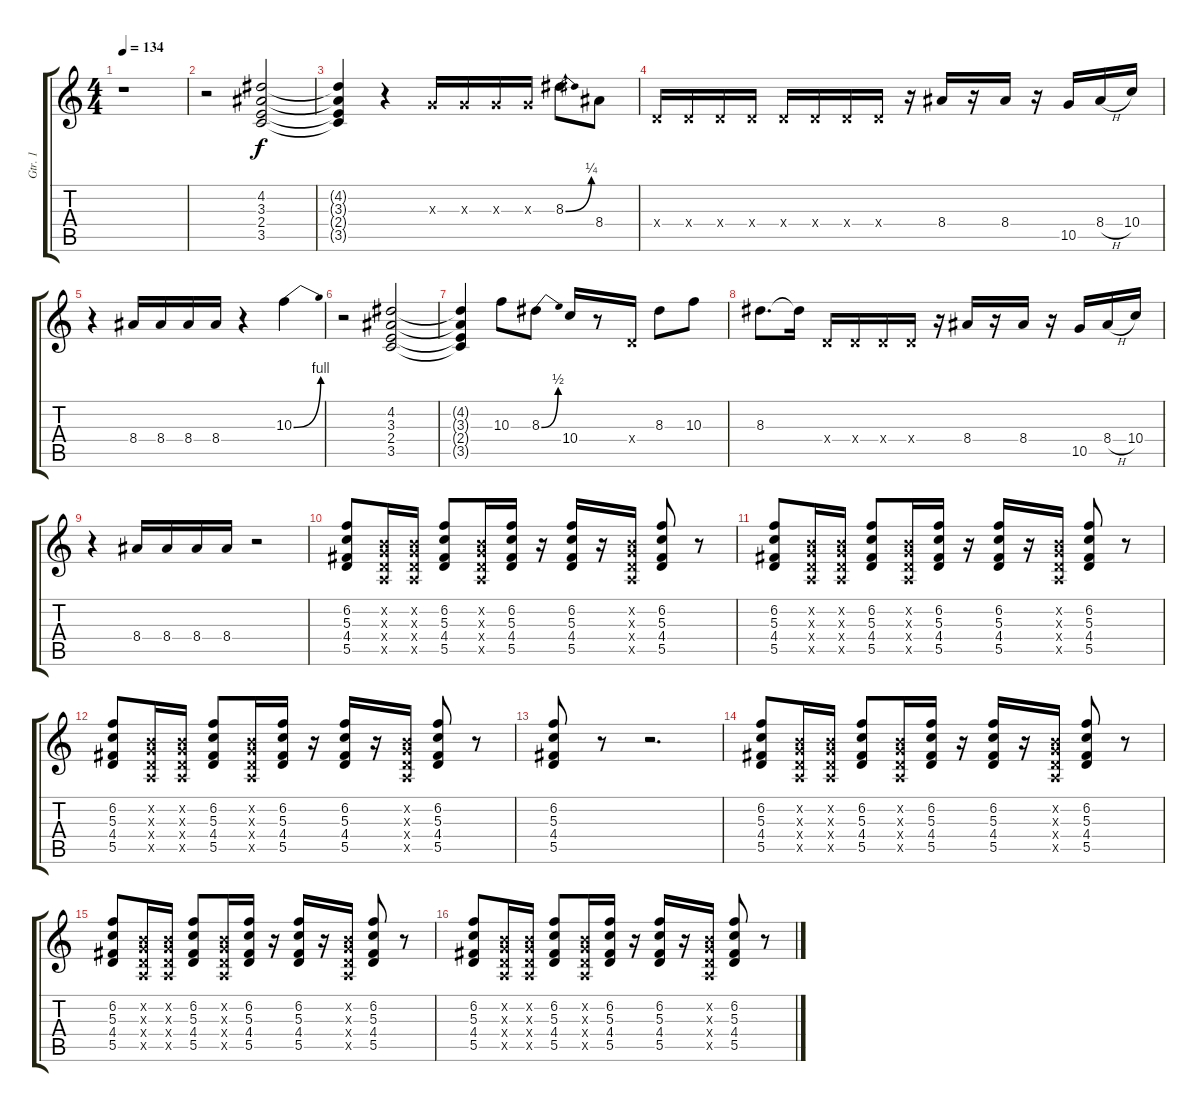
\track ("Gtr. 1" "Gtr. 1") {instrument electricguitarclean}
\staff {score tabs}
\tuning (E4 B3 G3 D3 A2 E2) {hide}
\ts (4 4)
\tempo 134
\clef g2
\ks c
r.1{dy f} |
r.2 (4.2 3.3 2.4 3.5).2 |
(4.2{t} 3.3{t} 2.4{t} 3.5{t}).4 r.4 0.3{x}.16 0.3{x}.16 0.3{x}.16 0.3{x}.16 8.3{be (bend 0 0 60 1)}.8 8.4.8 |
0.4{x}.16 0.4{x}.16 0.4{x}.16 0.4{x}.16 0.4{x}.16 0.4{x}.16 0.4{x}.16 0.4{x}.16 r.16 8.4.16 r.16 8.4.16 r.16 10.5.16 8.4{h}.16 10.4.16 |
r.4 8.4.16 8.4.16 8.4.16 8.4.16 r.4 10.3{be (bend 0 0 60 4)}.4 |
r.2 (4.2 3.3 2.4 3.5).2 |
(4.2{t} 3.3{t} 2.4{t} 3.5{t}).4 10.3.8 8.3{be (bend 0 0 60 2)}.8 10.4.16 r.8 0.4{x}.16 8.3.8 10.3.8 |
8.3.8{d} 8.3{t}.16 0.4{x}.16 0.4{x}.16 0.4{x}.16 0.4{x}.16 r.16 8.4.16 r.16 8.4.16 r.16 10.5.16 8.4{h}.16 10.4.16 |
r.4 8.4.16 8.4.16 8.4.16 8.4.16 r.2 |
(6.2 5.3 4.4 5.5).8 (0.2{x} 0.3{x} 0.4{x} 0.5{x}).16 (0.2{x} 0.3{x} 0.4{x} 0.5{x}).16 (6.2 5.3 4.4 5.5).8 (0.2{x} 0.3{x} 0.4{x} 0.5{x}).16 (6.2 5.3 4.4 5.5).16 r.16 (6.2 5.3 4.4 5.5).16 r.16 (0.2{x} 0.3{x} 0.4{x} 0.5{x}).16 (6.2 5.3 4.4 5.5).8 r.8 |
(6.2 5.3 4.4 5.5).8 (0.2{x} 0.3{x} 0.4{x} 0.5{x}).16 (0.2{x} 0.3{x} 0.4{x} 0.5{x}).16 (6.2 5.3 4.4 5.5).8 (0.2{x} 0.3{x} 0.4{x} 0.5{x}).16 (6.2 5.3 4.4 5.5).16 r.16 (6.2 5.3 4.4 5.5).16 r.16 (0.2{x} 0.3{x} 0.4{x} 0.5{x}).16 (6.2 5.3 4.4 5.5).8 r.8 |
(6.2 5.3 4.4 5.5).8 (0.2{x} 0.3{x} 0.4{x} 0.5{x}).16 (0.2{x} 0.3{x} 0.4{x} 0.5{x}).16 (6.2 5.3 4.4 5.5).8 (0.2{x} 0.3{x} 0.4{x} 0.5{x}).16 (6.2 5.3 4.4 5.5).16 r.16 (6.2 5.3 4.4 5.5).16 r.16 (0.2{x} 0.3{x} 0.4{x} 0.5{x}).16 (6.2 5.3 4.4 5.5).8 r.8 |
(6.2 5.3 4.4 5.5).8 r.8 r.2{d} |
(6.2 5.3 4.4 5.5).8 (0.2{x} 0.3{x} 0.4{x} 0.5{x}).16 (0.2{x} 0.3{x} 0.4{x} 0.5{x}).16 (6.2 5.3 4.4 5.5).8 (0.2{x} 0.3{x} 0.4{x} 0.5{x}).16 (6.2 5.3 4.4 5.5).16 r.16 (6.2 5.3 4.4 5.5).16 r.16 (0.2{x} 0.3{x} 0.4{x} 0.5{x}).16 (6.2 5.3 4.4 5.5).8 r.8 |
(6.2 5.3 4.4 5.5).8 (0.2{x} 0.3{x} 0.4{x} 0.5{x}).16 (0.2{x} 0.3{x} 0.4{x} 0.5{x}).16 (6.2 5.3 4.4 5.5).8 (0.2{x} 0.3{x} 0.4{x} 0.5{x}).16 (6.2 5.3 4.4 5.5).16 r.16 (6.2 5.3 4.4 5.5).16 r.16 (0.2{x} 0.3{x} 0.4{x} 0.5{x}).16 (6.2 5.3 4.4 5.5).8 r.8 |
(6.2 5.3 4.4 5.5).8 (0.2{x} 0.3{x} 0.4{x} 0.5{x}).16 (0.2{x} 0.3{x} 0.4{x} 0.5{x}).16 (6.2 5.3 4.4 5.5).8 (0.2{x} 0.3{x} 0.4{x} 0.5{x}).16 (6.2 5.3 4.4 5.5).16 r.16 (6.2 5.3 4.4 5.5).16 r.16 (0.2{x} 0.3{x} 0.4{x} 0.5{x}).16 (6.2 5.3 4.4 5.5).8 r.8
